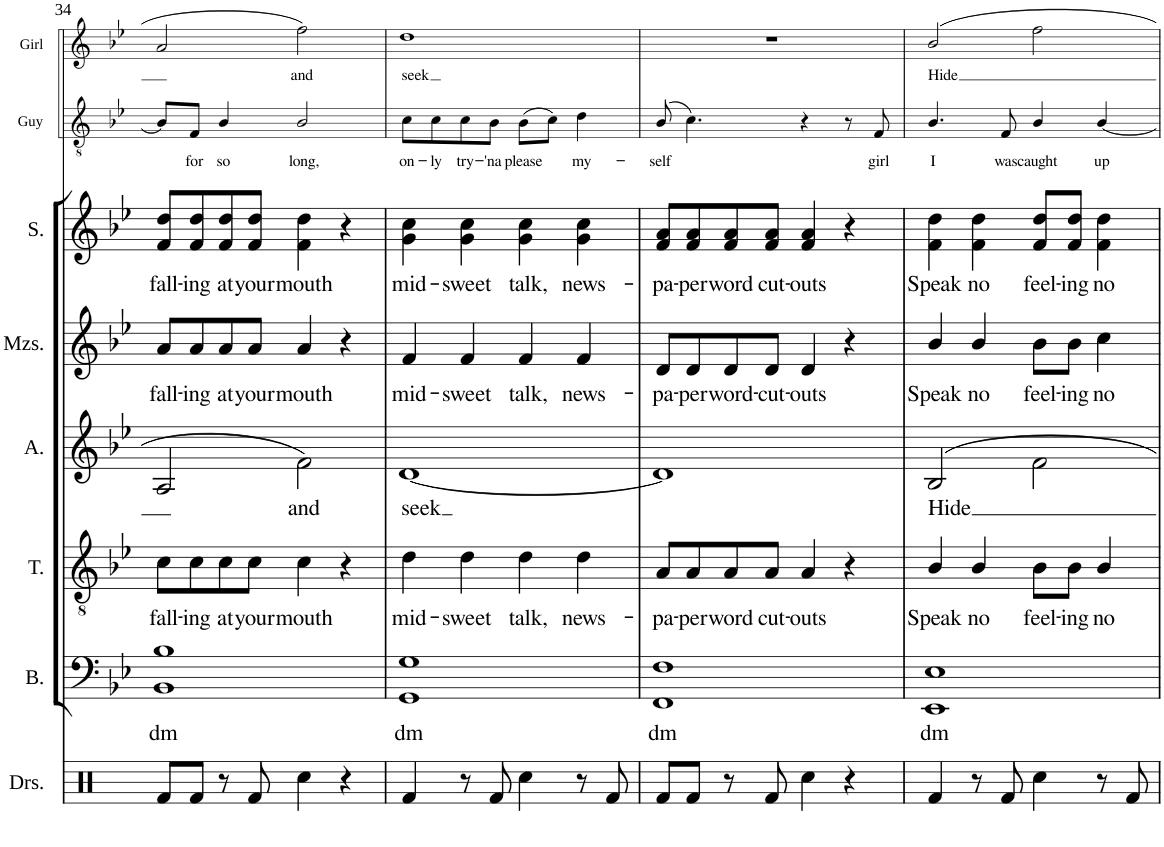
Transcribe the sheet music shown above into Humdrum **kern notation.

**kern	**kern	**text	**kern	**text	**kern	**text	**kern	**text	**kern	**text	**kern	**text	**kern	**text
*part8	*part7	*part7	*part6	*part6	*part5	*part5	*part4	*part4	*part3	*part3	*part2	*part2	*part1	*part1
*staff8	*staff7	*staff7	*staff6	*staff6	*staff5	*staff5	*staff4	*staff4	*staff3	*staff3	*staff2	*staff2	*staff1	*staff1
*I"Drumset	*I"Bass	*	*I"Tenor	*	*I"Alto	*	*I"Mezzo-soprano	*	*I"Soprano	*	*I"Guy	*	*I"Girl	*
*I'Drs.	*I'B.	*	*I'T.	*	*I'A.	*	*I'Mzs.	*	*I'S.	*	*I'Guy	*	*I'Girl	*
!!LO:PB:g=z
*clefX	*clefF4	*	*clefGv2	*	*clefG2	*	*clefG2	*	*clefG2	*	*clefGv2	*	*clefG2	*
*k[]	*k[b-e-]	*	*k[b-e-]	*	*k[b-e-]	*	*k[b-e-]	*	*k[b-e-]	*	*k[b-e-]	*	*k[b-e-]	*
*M4/4	*M4/4	*	*M4/4	*	*M4/4	*	*M4/4	*	*M4/4	*	*M4/4	*	*M4/4	*
*met(c)	*met(c)	*	*met(c)	*	*met(c)	*	*met(c)	*	*met(c)	*	*met(c)	*	*met(c)	*
=34	=34	=34	=34	=34	=34	=34	=34	=34	=34	=34	=34	=34	=34	=34
!	!	!LO:LY:b	!	!LO:LY:b	!	!	!	!LO:LY:b	!	!LO:LY:b	!	!	!	!
8Rf/L	1BB- 1B-	dm	8c\L	fall-	2A/	.	8a/L	fall-	8f/ 8dd/L	fall-	8B-/L]	.	2a/	.
!	!	!	!	!LO:LY:b	!	!	!	!LO:LY:b	!	!LO:LY:b	!	!LO:LY:b	!	!
8Rf/J	.	.	8c\	-ing	.	.	8a/	-ing	8f/ 8dd/	-ing	8F/J	for	.	.
!	!	!	!	!LO:LY:b	!	!	!	!LO:LY:b	!	!LO:LY:b	!	!LO:LY:b	!	!
8r	.	.	8c\	at	.	.	8a/	at	8f/ 8dd/	at	4B-/	so	.	.
!	!	!	!	!LO:LY:b	!	!	!	!LO:LY:b	!	!LO:LY:b	!	!	!	!
8Rf/	.	.	8c\J	your	.	.	8a/J	your	8f/ 8dd/J	your	.	.	.	.
!	!	!	!	!LO:LY:b	!	!LO:LY:b	!	!LO:LY:b	!	!LO:LY:b	!	!LO:LY:b	!	!LO:LY:b
4Rcc\	.	.	4c\	mouth	2f\	and	4a/	mouth	4f\ 4dd\	mouth	2B-/	long,	2ff\	and
4r	.	.	4r	.	.	.	4r	.	4r	.	.	.	.	.
=35	=35	=35	=35	=35	=35	=35	=35	=35	=35	=35	=35	=35	=35	=35
!	!	!LO:LY:b	!	!LO:LY:b	!	!LO:LY:b	!	!LO:LY:b	!	!LO:LY:b	!	!LO:LY:b	!	!LO:LY:b
4Rf/	1GG 1G	dm	4d\	mid-	[1d	seek	4f/	mid-	4g\ 4cc\	mid-	8c\L	on-	1dd	seek
!	!	!	!	!	!	!	!	!	!	!	!	!LO:LY:b	!	!
.	.	.	.	.	.	.	.	.	.	.	8c\	-ly	.	.
!	!	!	!	!LO:LY:b	!	!	!	!LO:LY:b	!	!LO:LY:b	!	!LO:LY:b	!	!
8r	.	.	4d\	-sweet	.	.	4f/	-sweet	4g\ 4cc\	-sweet	8c\	try-	.	.
!	!	!	!	!	!	!	!	!	!	!	!	!LO:LY:b	!	!
8Rf/	.	.	.	.	.	.	.	.	.	.	8B-\J	-'na	.	.
!	!	!	!	!LO:LY:b	!	!	!	!LO:LY:b	!	!LO:LY:b	!	!LO:LY:b	!	!
4Rcc\	.	.	4d\	talk,	.	.	4f/	talk,	4g\ 4cc\	talk,	(8B-\L	please	.	.
.	.	.	.	.	.	.	.	.	.	.	8c\J)	.	.	.
!	!	!	!	!LO:LY:b	!	!	!	!LO:LY:b	!	!LO:LY:b	!	!LO:LY:b	!	!
8r	.	.	4d\	news-	.	.	4f/	news-	4g\ 4cc\	news-	4d\	my-	.	.
8Rf/	.	.	.	.	.	.	.	.	.	.	.	.	.	.
=36	=36	=36	=36	=36	=36	=36	=36	=36	=36	=36	=36	=36	=36	=36
!	!	!LO:LY:b	!	!LO:LY:b	!	!	!	!LO:LY:b	!	!LO:LY:b	!	!LO:LY:b	!	!
8Rf/L	1FF 1F	dm	8A/L	-pa-	1d]	.	8d/L	-pa-	8f/ 8a/L	-pa-	(8B-/	-self	1r	.
!	!	!	!	!LO:LY:b	!	!	!	!LO:LY:b	!	!LO:LY:b	!	!	!	!
8Rf/J	.	.	8A/	-per	.	.	8d/	-per	8f/ 8a/	-per	4.c\)	.	.	.
!	!	!	!	!LO:LY:b	!	!	!	!LO:LY:b	!	!LO:LY:b	!	!	!	!
8r	.	.	8A/	word	.	.	8d/	word-	8f/ 8a/	word	.	.	.	.
!	!	!	!	!LO:LY:b	!	!	!	!LO:LY:b	!	!LO:LY:b	!	!	!	!
8Rf/	.	.	8A/J	cut-	.	.	8d/J	-cut-	8f/ 8a/J	cut-	.	.	.	.
!	!	!	!	!LO:LY:b	!	!	!	!LO:LY:b	!	!LO:LY:b	!	!	!	!
4Rcc\	.	.	4A/	-outs	.	.	4d/	-outs	4f/ 4a/	-outs	4r	.	.	.
4r	.	.	4r	.	.	.	4r	.	4r	.	8r	.	.	.
!	!	!	!	!	!	!	!	!	!	!	!	!LO:LY:b	!	!
.	.	.	.	.	.	.	.	.	.	.	8F/	girl	.	.
=37	=37	=37	=37	=37	=37	=37	=37	=37	=37	=37	=37	=37	=37	=37
!	!	!LO:LY:b	!	!LO:LY:b	!	!LO:LY:b	!	!LO:LY:b	!	!LO:LY:b	!	!LO:LY:b	!	!LO:LY:b
4Rf/	1EE- 1E-	dm	4B-/	Speak	2B-/	Hide	4b-/	Speak	4f\ 4dd\	Speak	4.B-/	I	2b-/	Hide
!	!	!	!	!LO:LY:b	!	!	!	!LO:LY:b	!	!LO:LY:b	!	!	!	!
8r	.	.	4B-/	no	.	.	4b-/	no	4f\ 4dd\	no	.	.	.	.
!	!	!	!	!	!	!	!	!	!	!	!	!LO:LY:b	!	!
8Rf/	.	.	.	.	.	.	.	.	.	.	8F/	was	.	.
!	!	!	!	!LO:LY:b	!	!	!	!LO:LY:b	!	!LO:LY:b	!	!LO:LY:b	!	!
4Rcc\	.	.	8B-\L	feel-	2f\	.	8b-\L	feel-	8f/ 8dd/L	feel-	4B-/	caught	2ff\	.
!	!	!	!	!LO:LY:b	!	!	!	!LO:LY:b	!	!LO:LY:b	!	!	!	!
.	.	.	8B-\J	-ing	.	.	8b-\J	-ing	8f/ 8dd/J	-ing	.	.	.	.
!	!	!	!	!LO:LY:b	!	!	!	!LO:LY:b	!	!LO:LY:b	!	!LO:LY:b	!	!
8r	.	.	4B-/	no	.	.	4cc\	no	4f\ 4dd\	no	[4B-/	up	.	.
8Rf/	.	.	.	.	.	.	.	.	.	.	.	.	.	.
=	=	=	=	=	=	=	=	=	=	=	=	=	=	=
*-	*-	*-	*-	*-	*-	*-	*-	*-	*-	*-	*-	*-	*-	*-
